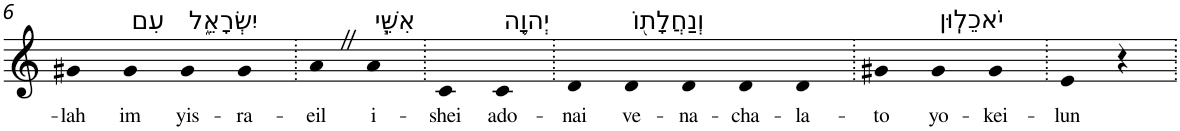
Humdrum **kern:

**kern	**text
*part1	*part1
*staff1	*staff1
*I"Piano	*
*I'Pno	*
!!LO:PB:g=z
*clefG2	*
*k[]	*
=6	=6
!	!LO:LY:b
4g#X	-lah
!LO:TX:a:t=עִם	!
!	!LO:LY:b
4g#	im
!LO:TX:a:t=יִשְׂרָאֵ֑ל	!
!	!LO:LY:b
4g#	yis-
!	!LO:LY:b
4g#	-ra-
=7.	=7.
!	!LO:LY:b
4aZ	-eil
!LO:TX:a:t=אִשֵּׁ֧י	!
!	!LO:LY:b
4a	i-
=8.	=8.
!	!LO:LY:b
4c	-shei
!LO:TX:a:t=יְהוָ֛ה	!
!	!LO:LY:b
4c	ado-
=9.	=9.
!	!LO:LY:b
4d	-nai
!LO:TX:a:t=וְנַחֲלָת֖וֹ	!
!	!LO:LY:b
4d	ve-
!	!LO:LY:b
4d	-na-
!	!LO:LY:b
4d	-cha-
!	!LO:LY:b
4d	-la-
=10.	=10.
!	!LO:LY:b
4g#X	-to
!LO:TX:a:t=יֹאכֵלֽוּן	!
!	!LO:LY:b
4g#	yo-
!	!LO:LY:b
4g#	-kei-
=11.	=11.
!	!LO:LY:b
4e	-lun
4r	.
=.	=.
*-	*-
